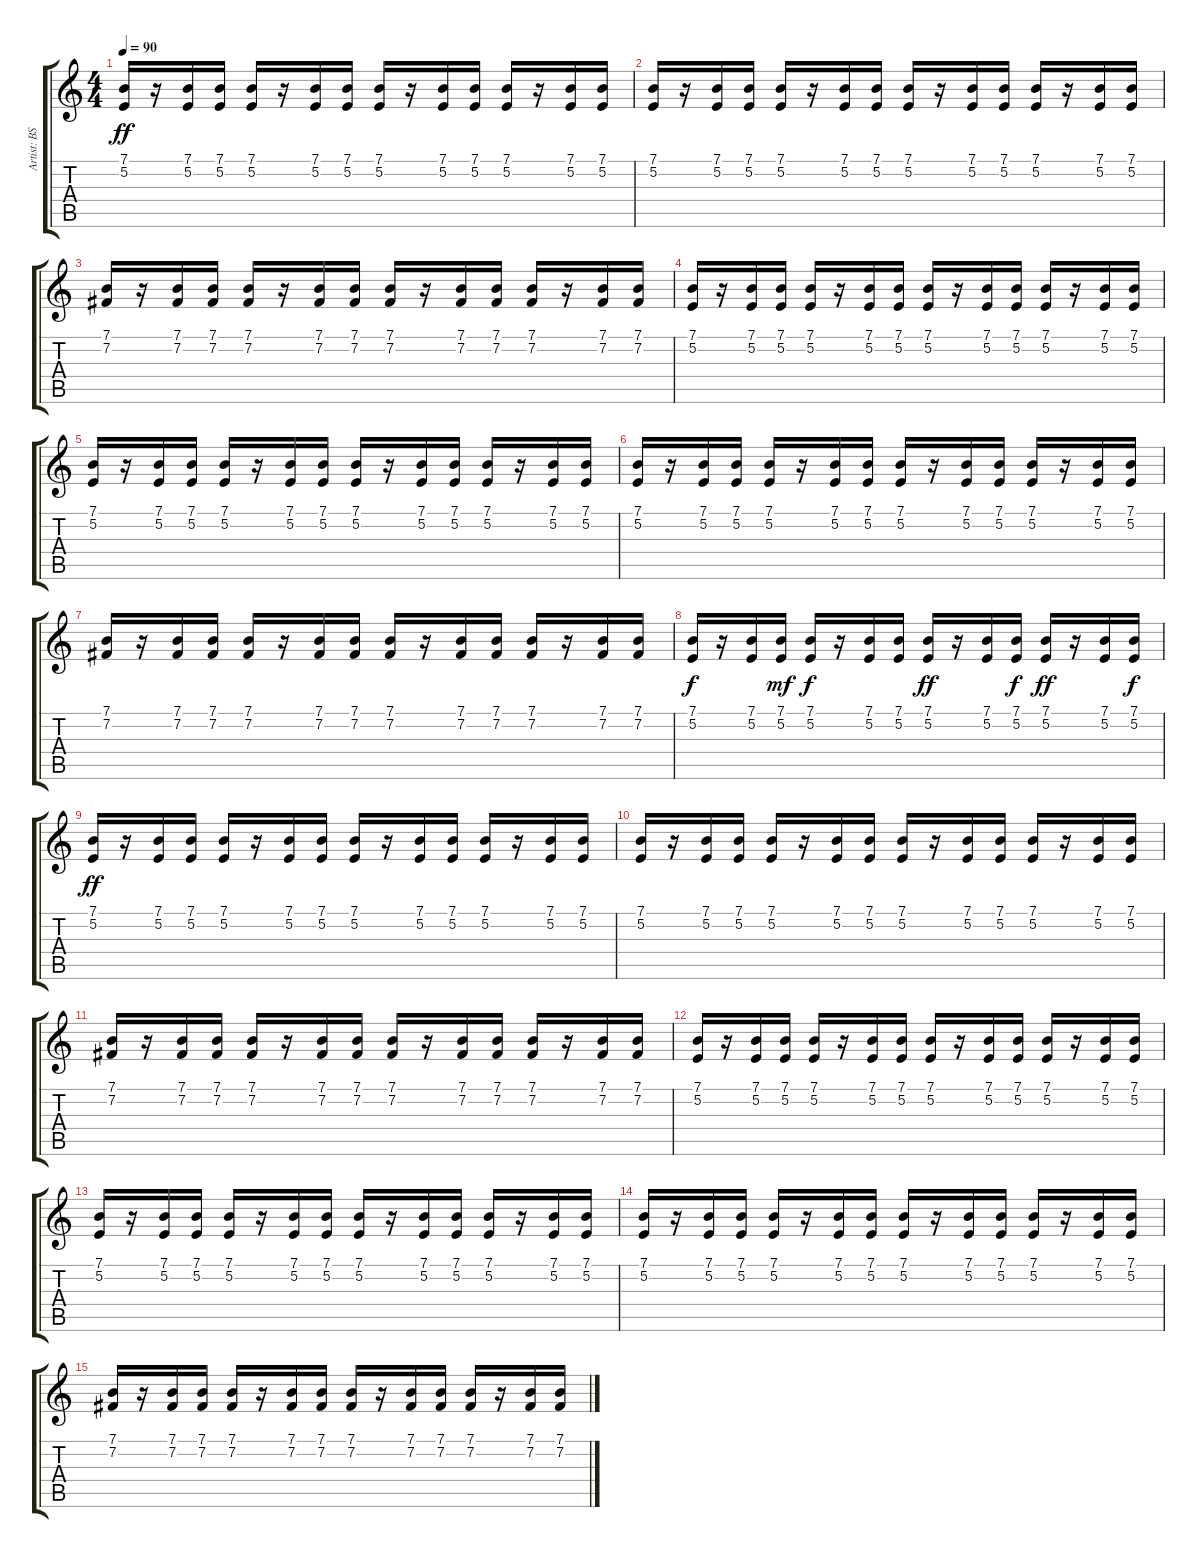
\track ("Artist: BSB" "Artist: BS") {instrument shamisen}
\staff {score tabs}
\tuning (E4 B3 G3 D3 A2 E2) {hide}
\ts (4 4)
\tempo 90
\clef g2
\ks c
(7.1 5.2).16{dy ff} r.16 (7.1 5.2).16 (7.1 5.2).16 (7.1 5.2).16 r.16 (7.1 5.2).16 (7.1 5.2).16 (7.1 5.2).16 r.16 (7.1 5.2).16 (7.1 5.2).16 (7.1 5.2).16 r.16 (7.1 5.2).16 (7.1 5.2).16 |
(7.1 5.2).16 r.16 (7.1 5.2).16 (7.1 5.2).16 (7.1 5.2).16 r.16 (7.1 5.2).16 (7.1 5.2).16 (7.1 5.2).16 r.16 (7.1 5.2).16 (7.1 5.2).16 (7.1 5.2).16 r.16 (7.1 5.2).16 (7.1 5.2).16 |
(7.1 7.2).16 r.16 (7.1 7.2).16 (7.1 7.2).16 (7.1 7.2).16 r.16 (7.1 7.2).16 (7.1 7.2).16 (7.1 7.2).16 r.16 (7.1 7.2).16 (7.1 7.2).16 (7.1 7.2).16 r.16 (7.1 7.2).16 (7.1 7.2).16 |
(7.1 5.2).16 r.16 (7.1 5.2).16 (7.1 5.2).16 (7.1 5.2).16 r.16 (7.1 5.2).16 (7.1 5.2).16 (7.1 5.2).16 r.16 (7.1 5.2).16 (7.1 5.2).16 (7.1 5.2).16 r.16 (7.1 5.2).16 (7.1 5.2).16 |
(7.1 5.2).16 r.16 (7.1 5.2).16 (7.1 5.2).16 (7.1 5.2).16 r.16 (7.1 5.2).16 (7.1 5.2).16 (7.1 5.2).16 r.16 (7.1 5.2).16 (7.1 5.2).16 (7.1 5.2).16 r.16 (7.1 5.2).16 (7.1 5.2).16 |
(7.1 5.2).16 r.16 (7.1 5.2).16 (7.1 5.2).16 (7.1 5.2).16 r.16 (7.1 5.2).16 (7.1 5.2).16 (7.1 5.2).16 r.16 (7.1 5.2).16 (7.1 5.2).16 (7.1 5.2).16 r.16 (7.1 5.2).16 (7.1 5.2).16 |
(7.1 7.2).16 r.16 (7.1 7.2).16 (7.1 7.2).16 (7.1 7.2).16 r.16 (7.1 7.2).16 (7.1 7.2).16 (7.1 7.2).16 r.16 (7.1 7.2).16 (7.1 7.2).16 (7.1 7.2).16 r.16 (7.1 7.2).16 (7.1 7.2).16 |
(7.1 5.2).16{dy f} r.16 (7.1 5.2).16 (7.1 5.2).16{dy mf} (7.1 5.2).16{dy f} r.16 (7.1 5.2).16 (7.1 5.2).16 (7.1 5.2).16{dy ff} r.16 (7.1 5.2).16 (7.1 5.2).16{dy f} (7.1 5.2).16{dy ff} r.16 (7.1 5.2).16 (7.1 5.2).16{dy f} |
(7.1 5.2).16{dy ff} r.16 (7.1 5.2).16 (7.1 5.2).16 (7.1 5.2).16 r.16 (7.1 5.2).16 (7.1 5.2).16 (7.1 5.2).16 r.16 (7.1 5.2).16 (7.1 5.2).16 (7.1 5.2).16 r.16 (7.1 5.2).16 (7.1 5.2).16 |
(7.1 5.2).16 r.16 (7.1 5.2).16 (7.1 5.2).16 (7.1 5.2).16 r.16 (7.1 5.2).16 (7.1 5.2).16 (7.1 5.2).16 r.16 (7.1 5.2).16 (7.1 5.2).16 (7.1 5.2).16 r.16 (7.1 5.2).16 (7.1 5.2).16 |
(7.1 7.2).16 r.16 (7.1 7.2).16 (7.1 7.2).16 (7.1 7.2).16 r.16 (7.1 7.2).16 (7.1 7.2).16 (7.1 7.2).16 r.16 (7.1 7.2).16 (7.1 7.2).16 (7.1 7.2).16 r.16 (7.1 7.2).16 (7.1 7.2).16 |
(7.1 5.2).16 r.16 (7.1 5.2).16 (7.1 5.2).16 (7.1 5.2).16 r.16 (7.1 5.2).16 (7.1 5.2).16 (7.1 5.2).16 r.16 (7.1 5.2).16 (7.1 5.2).16 (7.1 5.2).16 r.16 (7.1 5.2).16 (7.1 5.2).16 |
(7.1 5.2).16 r.16 (7.1 5.2).16 (7.1 5.2).16 (7.1 5.2).16 r.16 (7.1 5.2).16 (7.1 5.2).16 (7.1 5.2).16 r.16 (7.1 5.2).16 (7.1 5.2).16 (7.1 5.2).16 r.16 (7.1 5.2).16 (7.1 5.2).16 |
(7.1 5.2).16 r.16 (7.1 5.2).16 (7.1 5.2).16 (7.1 5.2).16 r.16 (7.1 5.2).16 (7.1 5.2).16 (7.1 5.2).16 r.16 (7.1 5.2).16 (7.1 5.2).16 (7.1 5.2).16 r.16 (7.1 5.2).16 (7.1 5.2).16 |
(7.1 7.2).16 r.16 (7.1 7.2).16 (7.1 7.2).16 (7.1 7.2).16 r.16 (7.1 7.2).16 (7.1 7.2).16 (7.1 7.2).16 r.16 (7.1 7.2).16 (7.1 7.2).16 (7.1 7.2).16 r.16 (7.1 7.2).16 (7.1 7.2).16
